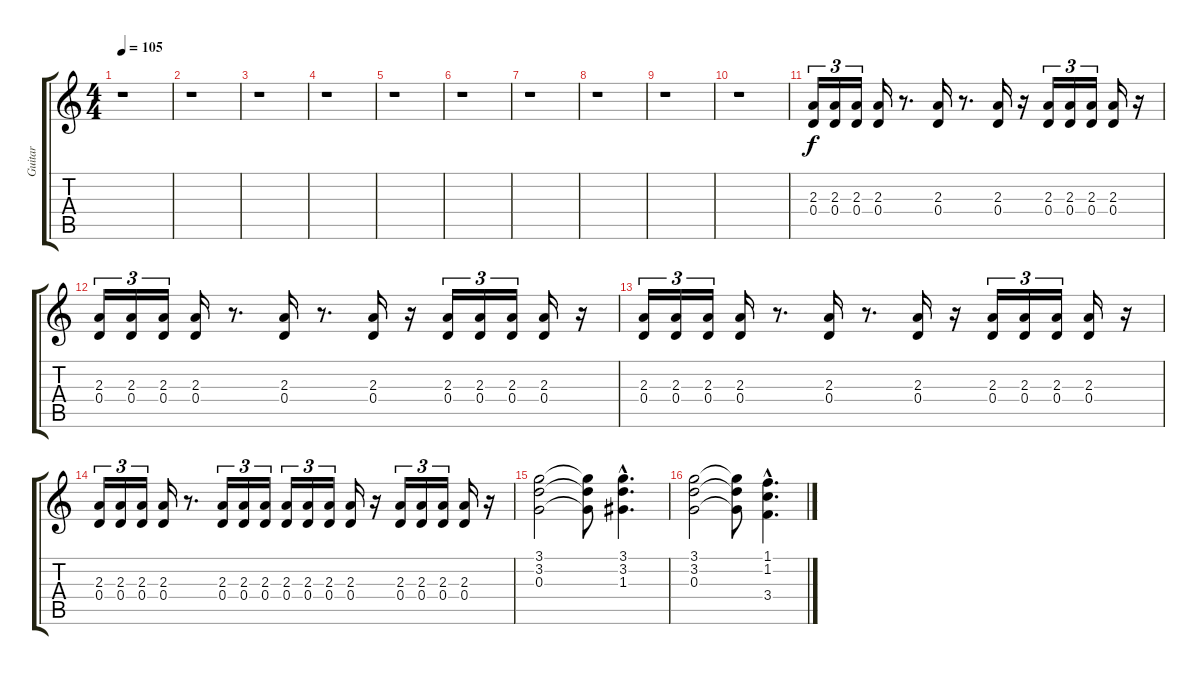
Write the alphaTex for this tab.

\track ("Guitar" "Guitar") {instrument distortionguitar}
\staff {score tabs}
\tuning (E4 B3 G3 D3 A2 E2) {hide}
\ts (4 4)
\tempo 105
\clef g2
\ks c
r.1{dy f instrument distortionguitar} |
r.1 |
r.1 |
r.1 |
r.1 |
r.1 |
r.1 |
r.1 |
r.1 |
r.1 |
(2.3 0.4).16{tu (3 2) volume 5} (2.3 0.4).16{tu (3 2)} (2.3 0.4).16{tu (3 2)} (2.3 0.4).16 r.8{d} (2.3 0.4).16 r.8{d} (2.3 0.4).16 r.16 (2.3 0.4).16{tu (3 2)} (2.3 0.4).16{tu (3 2)} (2.3 0.4).16{tu (3 2)} (2.3 0.4).16 r.16 |
(2.3 0.4).16{tu (3 2)} (2.3 0.4).16{tu (3 2)} (2.3 0.4).16{tu (3 2)} (2.3 0.4).16 r.8{d} (2.3 0.4).16 r.8{d} (2.3 0.4).16 r.16 (2.3 0.4).16{tu (3 2)} (2.3 0.4).16{tu (3 2)} (2.3 0.4).16{tu (3 2)} (2.3 0.4).16 r.16 |
(2.3 0.4).16{tu (3 2) volume 5} (2.3 0.4).16{tu (3 2) volume 5} (2.3 0.4).16{tu (3 2) volume 5} (2.3 0.4).16{volume 5} r.8{d} (2.3 0.4).16{volume 6} r.8{d} (2.3 0.4).16{volume 7} r.16 (2.3 0.4).16{tu (3 2) volume 7} (2.3 0.4).16{tu (3 2) volume 7} (2.3 0.4).16{tu (3 2) volume 8} (2.3 0.4).16{volume 8} r.16 |
(2.3 0.4).16{tu (3 2) volume 8} (2.3 0.4).16{tu (3 2)} (2.3 0.4).16{tu (3 2)} (2.3 0.4).16 r.8{d} (2.3 0.4).16{tu (3 2)} (2.3 0.4).16{tu (3 2)} (2.3 0.4).16{tu (3 2)} (2.3 0.4).16{tu (3 2)} (2.3 0.4).16{tu (3 2)} (2.3 0.4).16{tu (3 2)} (2.3 0.4).16 r.16 (2.3 0.4).16{tu (3 2)} (2.3 0.4).16{tu (3 2)} (2.3 0.4).16{tu (3 2)} (2.3 0.4).16 r.16 |
(3.1 3.2 0.3).2{volume 6} (3.1{t} 3.2{t} 0.3{t}).8 (3.1{hac} 3.2{hac} 1.3{hac}).4{d} |
(3.1 3.2 0.3).2 (3.1{t} 3.2{t} 0.3{t}).8 (1.1{hac} 1.2{hac} 3.4{hac}).4{d}
